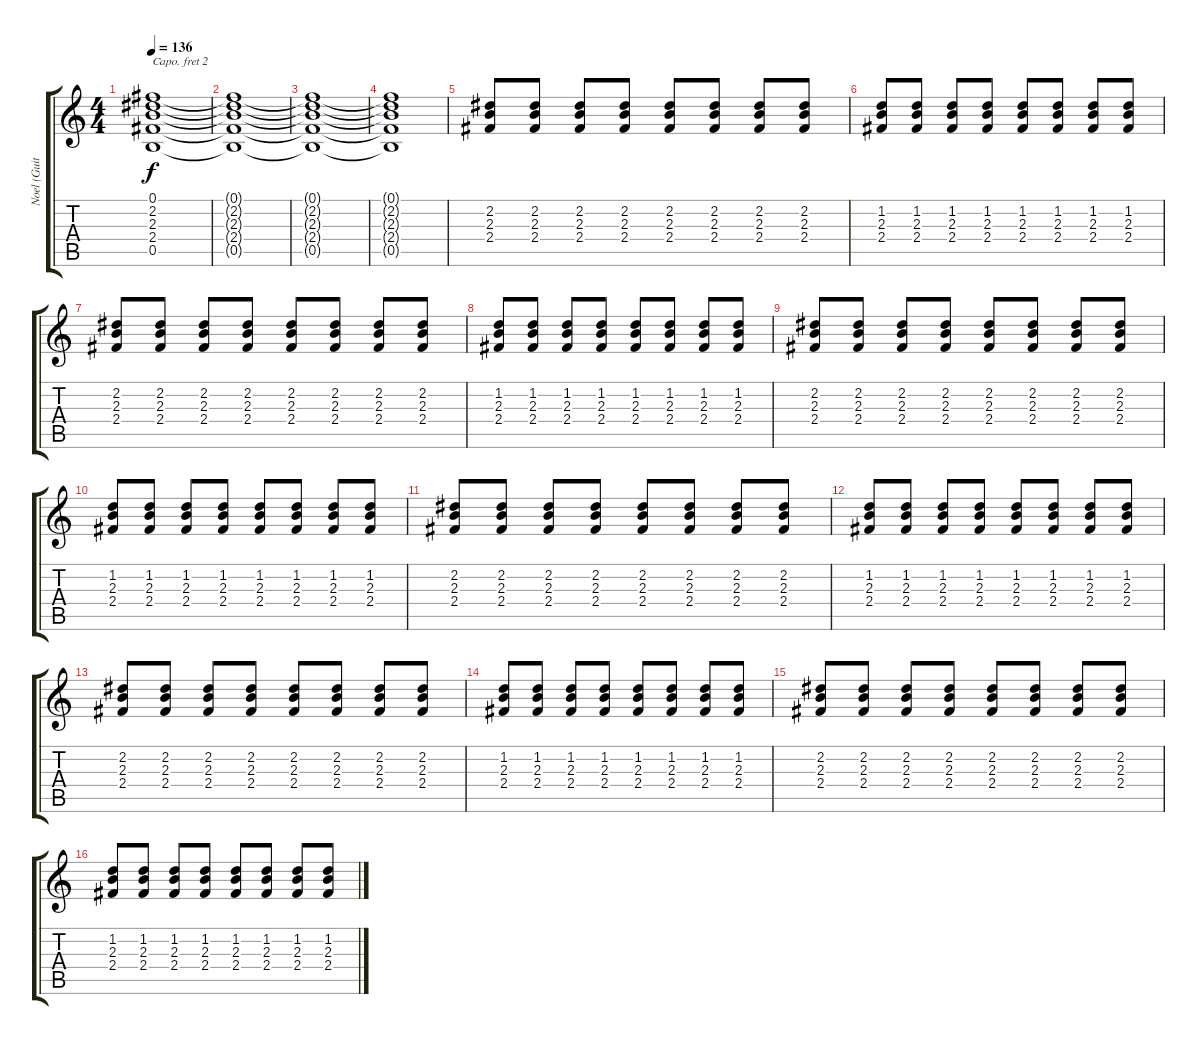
\track ("Noel (Guitar 1)" "Noel (Guit") {instrument overdrivenguitar}
\staff {score tabs}
\capo 2
\tuning (E4 B3 G3 D3 A2 E2) {hide}
\ts (4 4)
\tempo 136
\clef g2
\ks c
(0.1{t} 2.2{t} 2.3{t} 2.4{t} 0.5{t}).1{dy f} |
(0.1{t} 2.2{t} 2.3{t} 2.4{t} 0.5{t}).1 |
(0.1{t} 2.2{t} 2.3{t} 2.4{t} 0.5{t}).1 |
(0.1{t} 2.2{t} 2.3{t} 2.4{t} 0.5{t}).1 |
(2.2 2.3 2.4).8 (2.2 2.3 2.4).8 (2.2 2.3 2.4).8 (2.2 2.3 2.4).8 (2.2 2.3 2.4).8 (2.2 2.3 2.4).8 (2.2 2.3 2.4).8 (2.2 2.3 2.4).8 |
(1.2 2.3 2.4).8 (1.2 2.3 2.4).8 (1.2 2.3 2.4).8 (1.2 2.3 2.4).8 (1.2 2.3 2.4).8 (1.2 2.3 2.4).8 (1.2 2.3 2.4).8 (1.2 2.3 2.4).8 |
(2.2 2.3 2.4).8 (2.2 2.3 2.4).8 (2.2 2.3 2.4).8 (2.2 2.3 2.4).8 (2.2 2.3 2.4).8 (2.2 2.3 2.4).8 (2.2 2.3 2.4).8 (2.2 2.3 2.4).8 |
(1.2 2.3 2.4).8 (1.2 2.3 2.4).8 (1.2 2.3 2.4).8 (1.2 2.3 2.4).8 (1.2 2.3 2.4).8 (1.2 2.3 2.4).8 (1.2 2.3 2.4).8 (1.2 2.3 2.4).8 |
(2.2 2.3 2.4).8 (2.2 2.3 2.4).8 (2.2 2.3 2.4).8 (2.2 2.3 2.4).8 (2.2 2.3 2.4).8 (2.2 2.3 2.4).8 (2.2 2.3 2.4).8 (2.2 2.3 2.4).8 |
(1.2 2.3 2.4).8 (1.2 2.3 2.4).8 (1.2 2.3 2.4).8 (1.2 2.3 2.4).8 (1.2 2.3 2.4).8 (1.2 2.3 2.4).8 (1.2 2.3 2.4).8 (1.2 2.3 2.4).8 |
(2.2 2.3 2.4).8 (2.2 2.3 2.4).8 (2.2 2.3 2.4).8 (2.2 2.3 2.4).8 (2.2 2.3 2.4).8 (2.2 2.3 2.4).8 (2.2 2.3 2.4).8 (2.2 2.3 2.4).8 |
(1.2 2.3 2.4).8 (1.2 2.3 2.4).8 (1.2 2.3 2.4).8 (1.2 2.3 2.4).8 (1.2 2.3 2.4).8 (1.2 2.3 2.4).8 (1.2 2.3 2.4).8 (1.2 2.3 2.4).8 |
(2.2 2.3 2.4).8 (2.2 2.3 2.4).8 (2.2 2.3 2.4).8 (2.2 2.3 2.4).8 (2.2 2.3 2.4).8 (2.2 2.3 2.4).8 (2.2 2.3 2.4).8 (2.2 2.3 2.4).8 |
(1.2 2.3 2.4).8 (1.2 2.3 2.4).8 (1.2 2.3 2.4).8 (1.2 2.3 2.4).8 (1.2 2.3 2.4).8 (1.2 2.3 2.4).8 (1.2 2.3 2.4).8 (1.2 2.3 2.4).8 |
(2.2 2.3 2.4).8 (2.2 2.3 2.4).8 (2.2 2.3 2.4).8 (2.2 2.3 2.4).8 (2.2 2.3 2.4).8 (2.2 2.3 2.4).8 (2.2 2.3 2.4).8 (2.2 2.3 2.4).8 |
(1.2 2.3 2.4).8 (1.2 2.3 2.4).8 (1.2 2.3 2.4).8 (1.2 2.3 2.4).8 (1.2 2.3 2.4).8 (1.2 2.3 2.4).8 (1.2 2.3 2.4).8 (1.2 2.3 2.4).8
